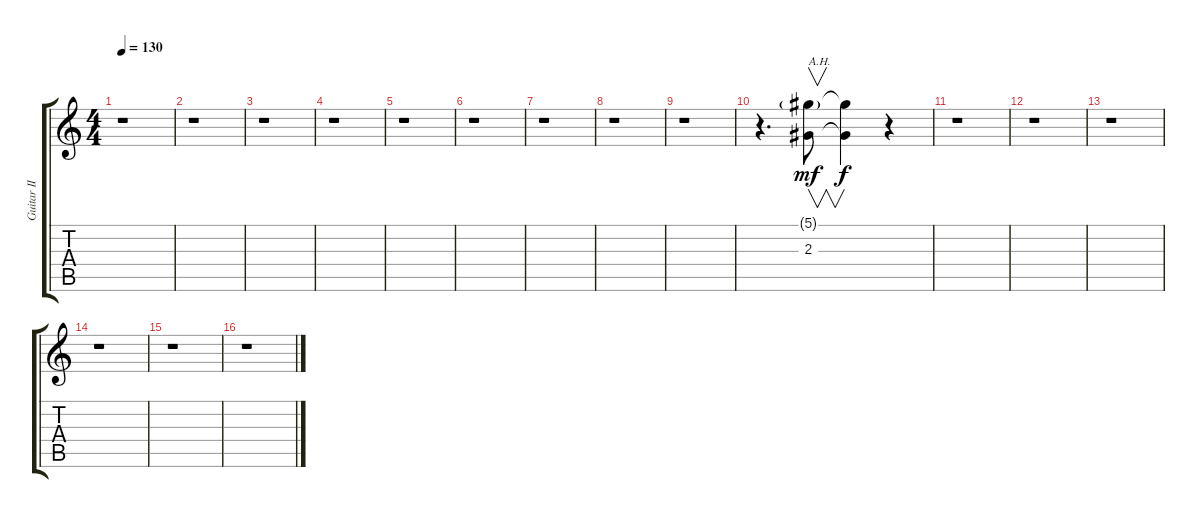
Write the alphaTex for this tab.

\track ("Guitar II" "Guitar II") {instrument overdrivenguitar}
\staff {score tabs}
\tuning (Eb4 Bb3 Gb3 Db3 Ab2 Eb2) {hide}
\ts (4 4)
\tempo 130
\clef g2
\ks c
r.1{dy f} |
r.1 |
r.1 |
r.1 |
r.1 |
r.1 |
r.1 |
r.1 |
r.1 |
r.4{d} (5.1{g} 2.3).8{v txt "A.H." dy mf} (5.1{t} 2.3{t}).4{dy f} r.4 |
r.1 |
r.1 |
r.1 |
r.1 |
r.1 |
r.1
